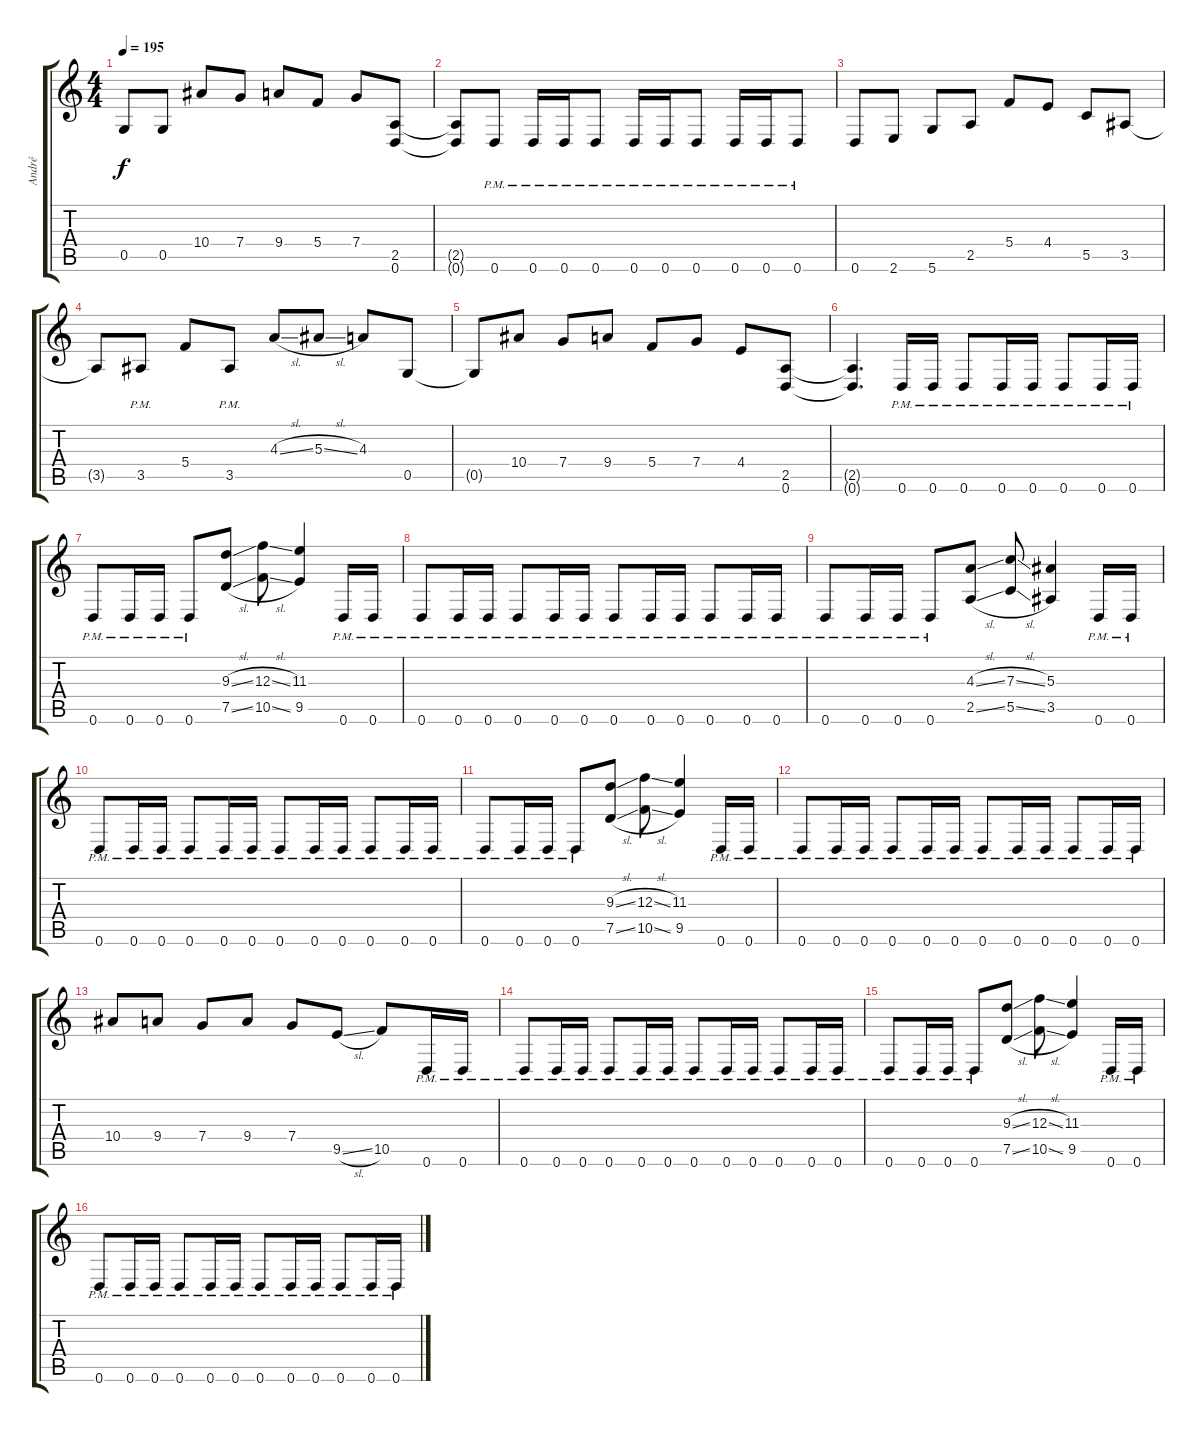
\track ("André" "André") {instrument distortionguitar}
\staff {score tabs}
\tuning (D4 A3 F3 C3 G2 D2) {hide}
\ts (4 4)
\tempo 195
\clef g2
\ks c
0.5{t}.8{dy f} 0.5.8 10.4.8 7.4.8 9.4.8 5.4.8 7.4.8 (2.5 0.6).8 |
(2.5{t} 0.6{t}).8 0.6{pm}.8 0.6{pm}.16 0.6{pm}.16 0.6{pm}.8 0.6{pm}.16 0.6{pm}.16 0.6{pm}.8 0.6{pm}.16 0.6{pm}.16 0.6{pm}.8 |
0.6.8 2.6.8 5.6.8 2.5.8 5.4.8 4.4.8 5.5.8 3.5.8 |
3.5{t}.8 3.5{pm}.8 5.4.8 3.5{pm}.8 4.3{sl}.8 5.3{sl}.8 4.3.8 0.5.8 |
0.5{t}.8 10.4.8 7.4.8 9.4.8 5.4.8 7.4.8 4.4.8 (2.5 0.6).8 |
(2.5{t} 0.6{t}).4{d} 0.6{pm}.16 0.6{pm}.16 0.6{pm}.8 0.6{pm}.16 0.6{pm}.16 0.6{pm}.8 0.6{pm}.16 0.6{pm}.16 |
0.6{pm}.8 0.6{pm}.16 0.6{pm}.16 0.6{pm}.8 (9.3{sl} 7.5{sl}).8 (12.3{sl} 10.5{sl}).8 (11.3 9.5).4 0.6{pm}.16 0.6{pm}.16 |
0.6{pm}.8 0.6{pm}.16 0.6{pm}.16 0.6{pm}.8 0.6{pm}.16 0.6{pm}.16 0.6{pm}.8 0.6{pm}.16 0.6{pm}.16 0.6{pm}.8 0.6{pm}.16 0.6{pm}.16 |
0.6{pm}.8 0.6{pm}.16 0.6{pm}.16 0.6{pm}.8 (4.3{sl} 2.5{sl}).8 (7.3{sl} 5.5{sl}).8 (5.3 3.5).4 0.6{pm}.16 0.6{pm}.16 |
0.6{pm}.8 0.6{pm}.16 0.6{pm}.16 0.6{pm}.8 0.6{pm}.16 0.6{pm}.16 0.6{pm}.8 0.6{pm}.16 0.6{pm}.16 0.6{pm}.8 0.6{pm}.16 0.6{pm}.16 |
0.6{pm}.8 0.6{pm}.16 0.6{pm}.16 0.6{pm}.8 (9.3{sl} 7.5{sl}).8 (12.3{sl} 10.5{sl}).8 (11.3 9.5).4 0.6{pm}.16 0.6{pm}.16 |
0.6{pm}.8 0.6{pm}.16 0.6{pm}.16 0.6{pm}.8 0.6{pm}.16 0.6{pm}.16 0.6{pm}.8 0.6{pm}.16 0.6{pm}.16 0.6{pm}.8 0.6{pm}.16 0.6{pm}.16 |
10.4.8 9.4.8 7.4.8 9.4.8 7.4.8 9.5{sl}.8 10.5.8 0.6{pm}.16 0.6{pm}.16 |
0.6{pm}.8 0.6{pm}.16 0.6{pm}.16 0.6{pm}.8 0.6{pm}.16 0.6{pm}.16 0.6{pm}.8 0.6{pm}.16 0.6{pm}.16 0.6{pm}.8 0.6{pm}.16 0.6{pm}.16 |
0.6{pm}.8 0.6{pm}.16 0.6{pm}.16 0.6{pm}.8 (9.3{sl} 7.5{sl}).8 (12.3{sl} 10.5{sl}).8 (11.3 9.5).4 0.6{pm}.16 0.6{pm}.16 |
0.6{pm}.8 0.6{pm}.16 0.6{pm}.16 0.6{pm}.8 0.6{pm}.16 0.6{pm}.16 0.6{pm}.8 0.6{pm}.16 0.6{pm}.16 0.6{pm}.8 0.6{pm}.16 0.6{pm}.16
